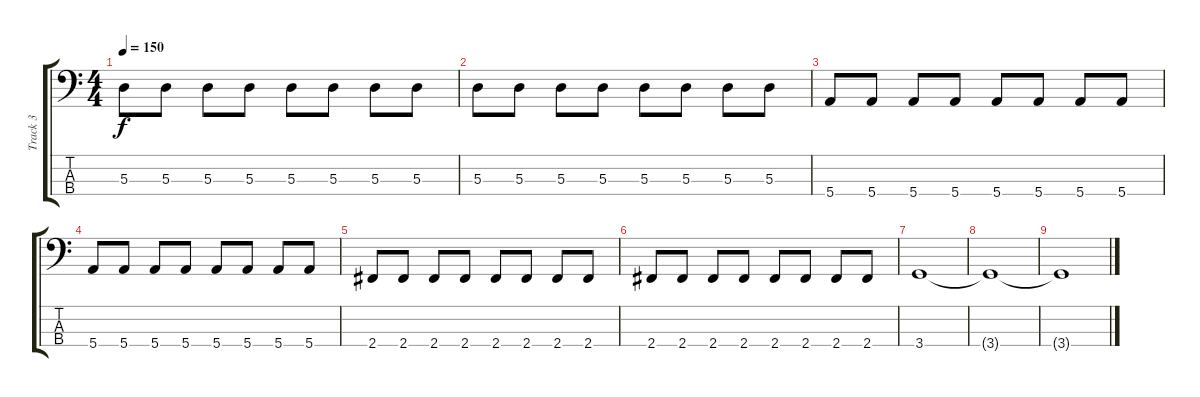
\track ("Track 3" "Track 3") {instrument acousticguitarnylon}
\staff {score tabs}
\tuning (G2 D2 A1 E1) {hide}
\ts (4 4)
\tempo 150
\clef f4
\ks c
5.3.8{dy f} 5.3.8 5.3.8 5.3.8 5.3.8 5.3.8 5.3.8 5.3.8 |
5.3.8 5.3.8 5.3.8 5.3.8 5.3.8 5.3.8 5.3.8 5.3.8 |
5.4.8 5.4.8 5.4.8 5.4.8 5.4.8 5.4.8 5.4.8 5.4.8 |
5.4.8 5.4.8 5.4.8 5.4.8 5.4.8 5.4.8 5.4.8 5.4.8 |
2.4.8 2.4.8 2.4.8 2.4.8 2.4.8 2.4.8 2.4.8 2.4.8 |
2.4.8 2.4.8 2.4.8 2.4.8 2.4.8 2.4.8 2.4.8 2.4.8 |
3.4.1 |
3.4{t}.1 |
3.4{t}.1
